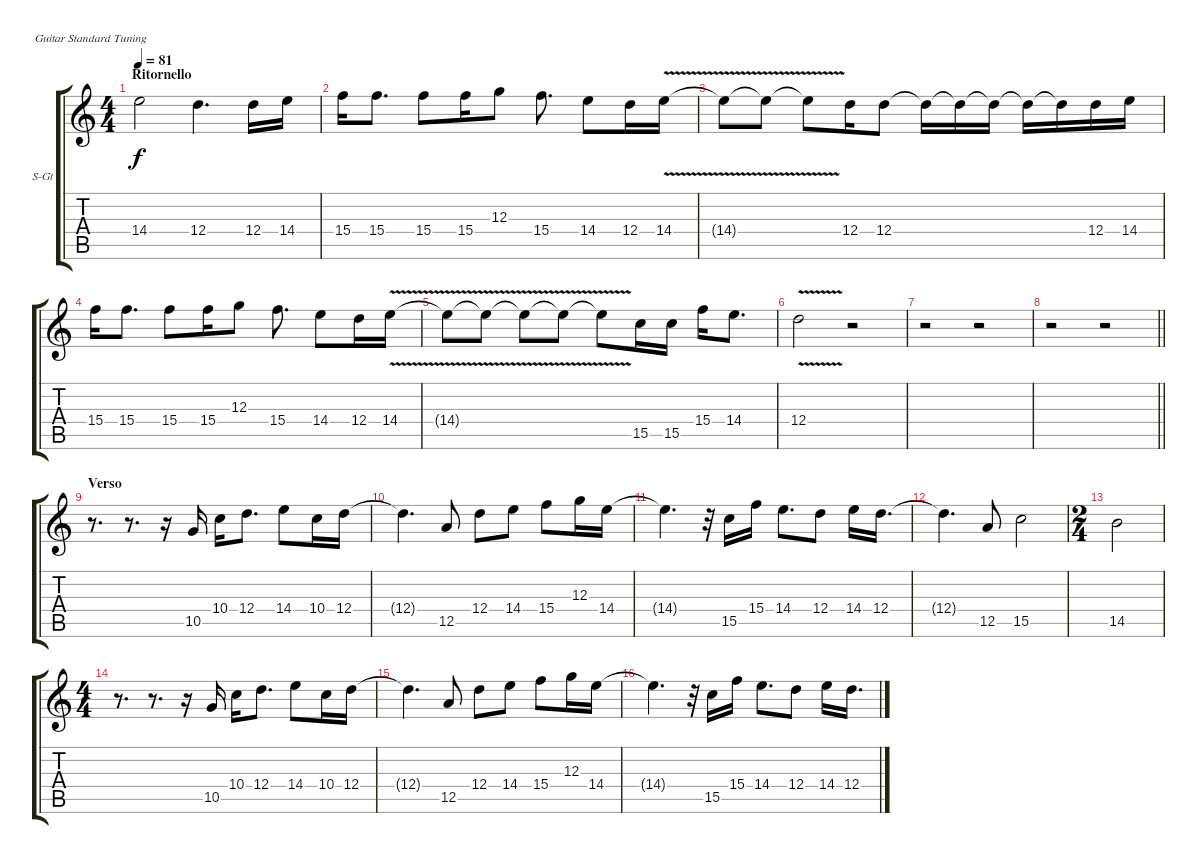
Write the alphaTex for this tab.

\bracketExtendMode groupsimilarinstruments
\firstSystemTrackNameOrientation horizontal
\otherSystemsTrackNameOrientation horizontal
\track ("Voice & Flute Klaus" "S-Gt") {instrument accordion}
\staff {score tabs}
\tuning (E4 B3 G3 D3 A2 E2)
\displaytranspose 12
\ts (4 4)
\section ("" "Ritornello")
\tempo 81
\clef g2
\ks c
14.4.2{dy f} 12.4.4{d} 12.4.16 14.4.16 |
15.4.16 15.4.8{d} 15.4.8 15.4.16 12.3.8 15.4.8{d} 14.4.8 12.4.16 14.4{v}.16 |
14.4{v t}.8 14.4{v t}.8 14.4{v t}.8 12.4.16 12.4.8 12.4{t}.16 12.4{t}.16 12.4{t}.16 12.4{t}.16 12.4{t}.16 12.4.16 14.4.16 |
15.4.16 15.4.8{d} 15.4.8 15.4.16 12.3.8 15.4.8{d} 14.4.8 12.4.16 14.4{v}.16 |
14.4{v t}.8 14.4{v t}.8 14.4{v t}.8 14.4{v t}.8 14.4{v t}.8 15.5.16 15.5.16 15.4.16 14.4.8{d} |
12.4{v}.2 r.2 |
r.2 r.2 |
\barLineRight lightlight
r.2 r.2 |
\section ("" "Verso")
r.8{d} r.8{d} r.16 10.5.16 10.4.16 12.4.8{d} 14.4.8 10.4.16 12.4.16 |
12.4{t}.4{d} 12.5.8 12.4.8 14.4.8 15.4.8 12.3.16 14.4.16 |
14.4{t}.4{d} r.32 15.5.16 15.4.16 14.4.8{d} 12.4.8 14.4.16 12.4.16{d} |
12.4{t}.4{d} 12.5.8 15.5.2 |
\ts (2 4)
\beaming (8 2 2)
14.5.2 |
\ts (4 4)
\beaming (8 2 2 2 2)
r.8{d} r.8{d} r.16 10.5.16 10.4.16 12.4.8{d} 14.4.8 10.4.16 12.4.16 |
12.4{t}.4{d} 12.5.8 12.4.8 14.4.8 15.4.8 12.3.16 14.4.16 |
14.4{t}.4{d} r.32 15.5.16 15.4.16 14.4.8{d} 12.4.8 14.4.16 12.4.16{d}
